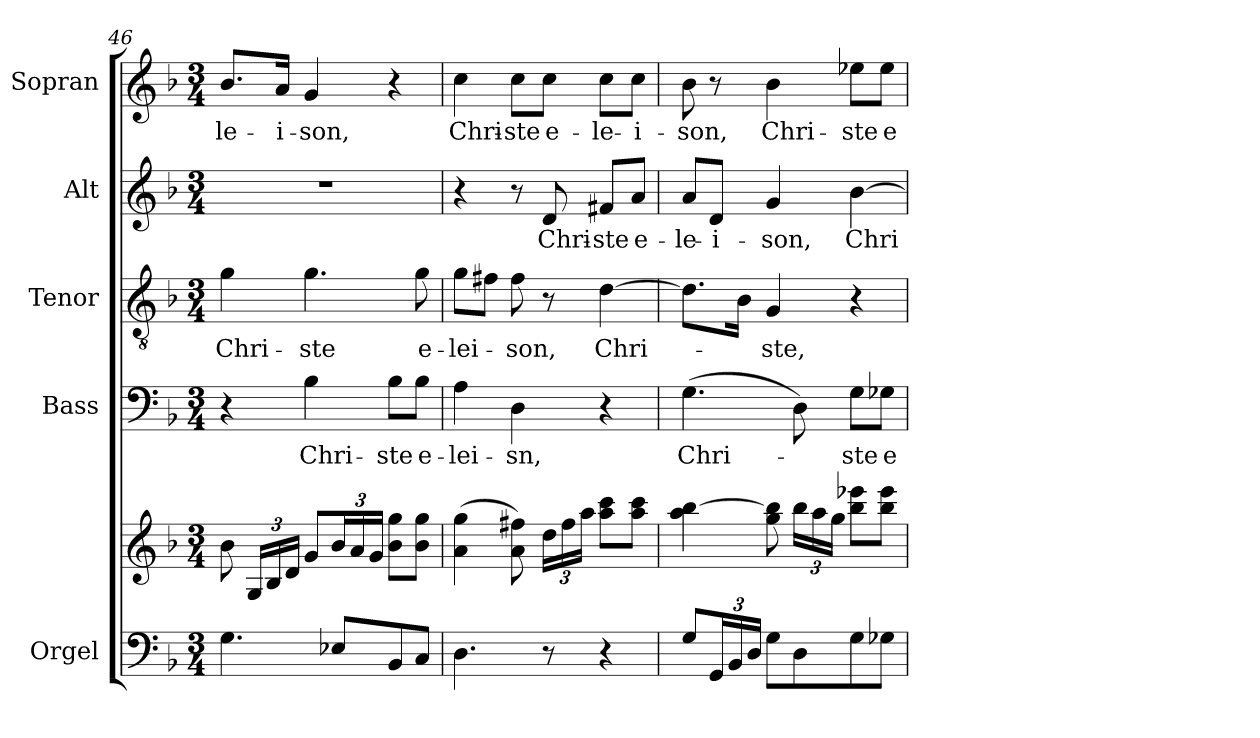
**kern	**kern	**kern	**text	**kern	**text	**kern	**text	**kern	**text
*part5	*part5	*part4	*part4	*part3	*part3	*part2	*part2	*part1	*part1
*staff6	*staff5	*staff4	*staff4	*staff3	*staff3	*staff2	*staff2	*staff1	*staff1
*I"Orgel	*	*I"Bass	*	*I"Tenor	*	*I"Alt	*	*I"Sopran	*
*I'Org.	*	*I'B.	*	*I'T.	*	*I'A.	*	*I'S.	*
*clefF4	*clefG2	*clefF4	*	*clefGv2	*	*clefG2	*	*clefG2	*
*k[b-]	*k[b-]	*k[b-]	*	*k[b-]	*	*k[b-]	*	*k[b-]	*
*F:	*F:	*F:	*	*F:	*	*F:	*	*F:	*
*M3/4	*M3/4	*M3/4	*	*M3/4	*	*M3/4	*	*M3/4	*
=46	=46	=46	=46	=46	=46	=46	=46	=46	=46
!	!	!	!	!	!LO:LY:b	!	!	!	!LO:LY:b
4.G\	8b-\	4r	.	4g\	Chri-	2.r	.	8.b-/L	-le-
.	24G/LL	.	.	.	.	.	.	.	.
.	24B-/	.	.	.	.	.	.	.	.
!	!	!	!	!	!	!	!	!	!LO:LY:b
.	.	.	.	.	.	.	.	16a/Jk	-i-
.	24d/JJ	.	.	.	.	.	.	.	.
!	!	!	!LO:LY:b	!	!LO:LY:b	!	!	!	!LO:LY:b
.	8g/L	4B-\	Chri-	4.g\	-ste	.	.	4g/	-son,
8E-X/L	24b-/L	.	.	.	.	.	.	.	.
.	24a/	.	.	.	.	.	.	.	.
.	24g/JJ	.	.	.	.	.	.	.	.
!	!	!	!LO:LY:b	!	!	!	!	!	!
8BB-/	8b-\ 8gg\L	8B-\L	-ste	.	.	.	.	4r	.
!	!	!	!LO:LY:b	!	!LO:LY:b	!	!	!	!
8C/J	8b-\ 8gg\J	8B-\J	e-	8g\	e-	.	.	.	.
=47	=47	=47	=47	=47	=47	=47	=47	=47	=47
!	!	!	!LO:LY:b	!	!LO:LY:b	!	!	!	!LO:LY:b
4.D\	(>4a\ 4gg\	4A\	-lei-	8g\L	-lei-	4r	.	4cc\	Chri-
.	.	.	.	8f#X\J	.	.	.	.	.
!	!	!	!LO:LY:b	!	!LO:LY:b	!	!	!	!LO:LY:b
.	8a\ 8ff#X\)	4D\	-sn,	8f#\	-son,	8r	.	8cc\L	-ste
!	!	!	!	!	!	!	!LO:LY:b	!	!LO:LY:b
8r	24dd\LL	.	.	8r	.	8d/	Chri-	8cc\J	e-
.	24ff#\	.	.	.	.	.	.	.	.
.	24aa\JJ	.	.	.	.	.	.	.	.
!	!	!	!	!	!LO:LY:b	!	!LO:LY:b	!	!LO:LY:b
4r	8aa\ 8ccc\L	4r	.	[4d\	Chri-	8f#X/L	-ste	8cc\L	-le-
!	!	!	!	!	!	!	!LO:LY:b	!	!LO:LY:b
.	8aa\ 8ccc\J	.	.	.	.	8a/J	e-	8cc\J	-i-
=48	=48	=48	=48	=48	=48	=48	=48	=48	=48
!	!	!	!LO:LY:b	!	!	!	!LO:LY:b	!	!LO:LY:b
8G/L	4aa\ [4bb-\	(>4.G\	Chri-	8.d\L]	.	8a/L	-le-	8b-\	-son,
!	!	!	!	!	!	!	!LO:LY:b	!	!
24GG/L	.	.	.	.	.	8d/J	-i-	8r	.
24BB-/	.	.	.	.	.	.	.	.	.
.	.	.	.	16B-\Jk	.	.	.	.	.
24D/JJ	.	.	.	.	.	.	.	.	.
!	!	!	!	!	!LO:LY:b	!	!LO:LY:b	!	!LO:LY:b
8G\L	8gg\ 8bb-\]	.	.	4G/	-ste,	4g/	-son,	4b-\	Chri-
8D\	24bb-\LL	8D\)	.	.	.	.	.	.	.
.	24aa\	.	.	.	.	.	.	.	.
.	24gg\JJ	.	.	.	.	.	.	.	.
!	!	!	!LO:LY:b	!	!	!	!LO:LY:b	!	!LO:LY:b
8G\	8bb-\ 8eee-X\L	8G\L	-ste	4r	.	[4b-\	Chri-	8ee-X\L	-ste
!	!	!	!LO:LY:b	!	!	!	!	!	!LO:LY:b
8G-X\J	8bb-\ 8eee-\J	8G-X\J	e-	.	.	.	.	8ee-\J	e-
=	=	=	=	=	=	=	=	=	=
*-	*-	*-	*-	*-	*-	*-	*-	*-	*-
